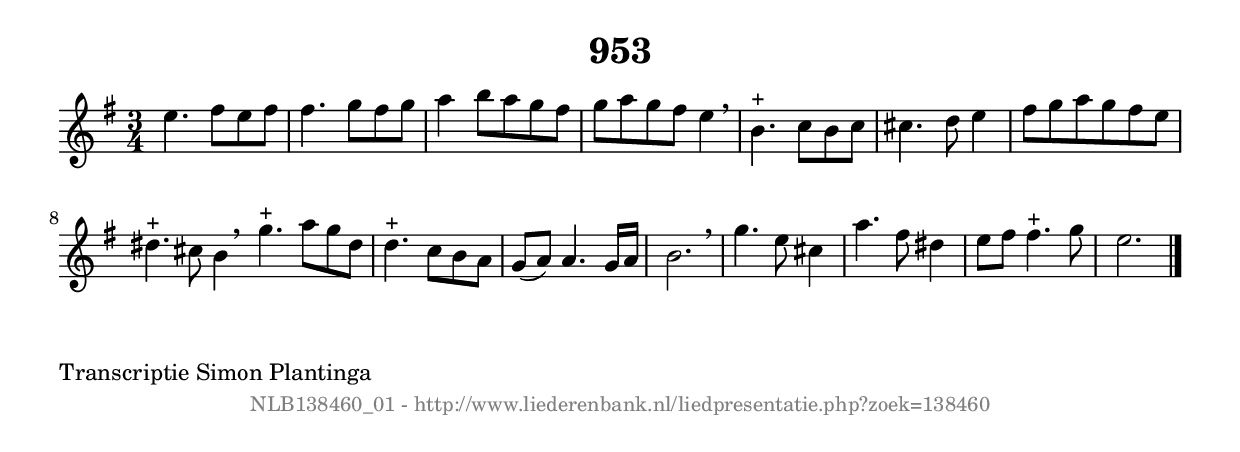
%
% produced by wce2krn 1.64 (7 June 2014)
%
\version"2.16"
#(append! paper-alist '(("long" . (cons (* 210 mm) (* 2000 mm)))))
#(set-default-paper-size "long")
sb = {\breathe}
mBreak = {\breathe }
bBreak = {\breathe }
x = {\once\override NoteHead #'style = #'cross }
gl=\glissando
itime={\override Staff.TimeSignature #'stencil = ##f }
ficta = {\once\set suggestAccidentals = ##t}
fine = {\once\override Score.RehearsalMark #'self-alignment-X = #1 \mark \markup {\italic{Fine}}}
dc = {\once\override Score.RehearsalMark #'self-alignment-X = #1 \mark \markup {\italic{D.C.}}}
dcf = {\once\override Score.RehearsalMark #'self-alignment-X = #1 \mark \markup {\italic{D.C. al Fine}}}
dcc = {\once\override Score.RehearsalMark #'self-alignment-X = #1 \mark \markup {\italic{D.C. al Coda}}}
ds = {\once\override Score.RehearsalMark #'self-alignment-X = #1 \mark \markup {\italic{D.S.}}}
dsf = {\once\override Score.RehearsalMark #'self-alignment-X = #1 \mark \markup {\italic{D.S. al Fine}}}
dsc = {\once\override Score.RehearsalMark #'self-alignment-X = #1 \mark \markup {\italic{D.S. al Coda}}}
pv = {\set Score.repeatCommands = #'((volta "1"))}
sv = {\set Score.repeatCommands = #'((volta "2"))}
tv = {\set Score.repeatCommands = #'((volta "3"))}
qv = {\set Score.repeatCommands = #'((volta "4"))}
xv = {\set Score.repeatCommands = #'((volta #f))}
\header{ tagline = ""
title = "953"
}
\score {{
\key e \minor
\relative g'
{
\set melismaBusyProperties = #'()
\time 3/4
\tempo 4=120
\override Score.MetronomeMark #'transparent = ##t
\override Score.RehearsalMark #'break-visibility = #(vector #t #t #f)
e'4. fis8 e8 fis8 | fis4. g8 fis8 g8 | a4 b8 a8 g8 fis8 | g8 a8 g8 fis8 e4 \sb | b4.^"+" c8 b8 c8 | cis4. d8 e4 | fis8 g8 a8 g8 fis8 e8 | dis4.^"+" cis8 b4 \bar ":|:" \bBreak
g'4.^"+" a8 g8 d8 | d4.^"+" c8 b8 a8 | g8( a8) a4. g16 a16 | b2. \sb | g'4. e8 cis4 | a'4. fis8 dis4 | e8 fis8 fis4.^"+" g8 | e2. \bar "|."
 }}
 \midi { }
 \layout {
            indent = 0.0\cm
}
}
\markup { \wordwrap-string #" 
Transcriptie Simon Plantinga
"}
\markup { \vspace #0 } \markup { \with-color #grey \fill-line { \center-column { \smaller "NLB138460_01 - http://www.liederenbank.nl/liedpresentatie.php?zoek=138460" } } }
